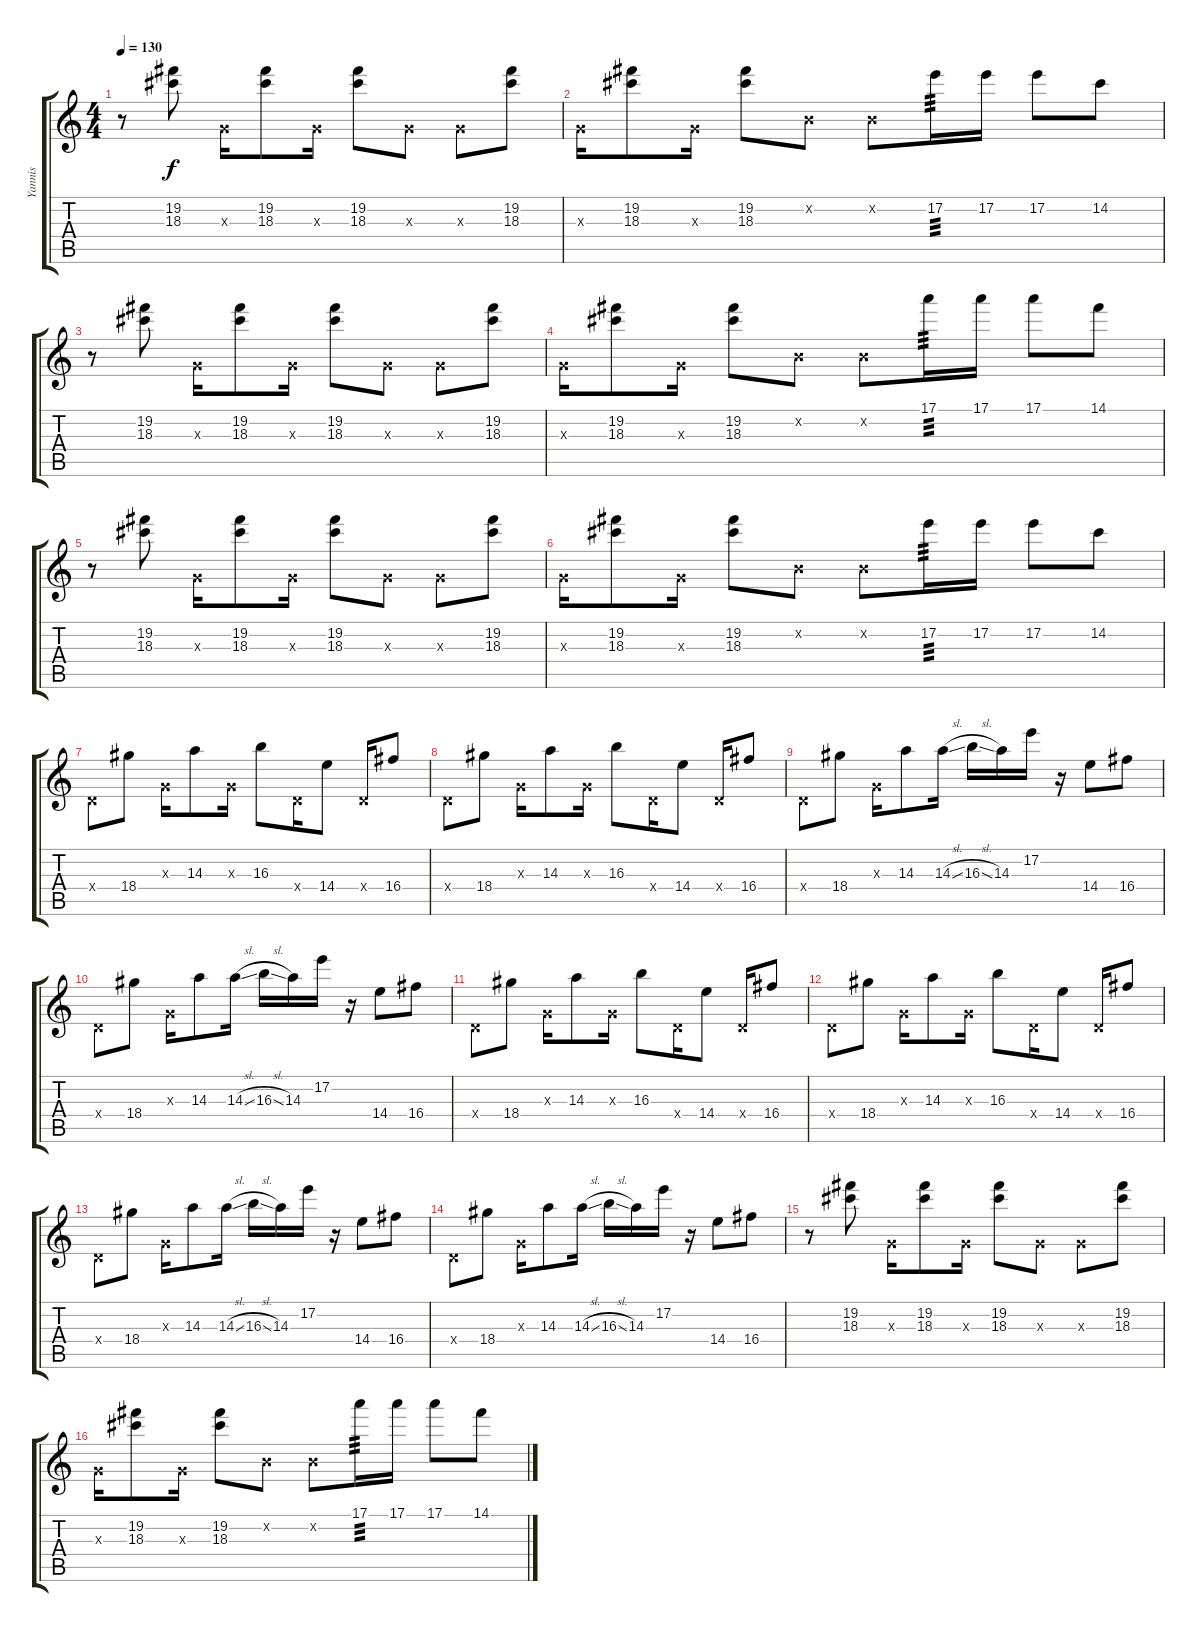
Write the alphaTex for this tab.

\track ("Yannis" "Yannis") {instrument electricguitarclean}
\staff {score tabs}
\tuning (E4 B3 G3 D3 A2 E2) {hide}
\ts (4 4)
\tempo 130
\clef g2
\ks c
r.8{dy f} (19.2 18.3).8 0.3{x}.16 (19.2 18.3).8 0.3{x}.16 (19.2 18.3).8 0.3{x}.8 0.3{x}.8 (19.2 18.3).8 |
0.3{x}.16 (19.2 18.3).8 0.3{x}.16 (19.2 18.3).8 0.2{x}.8 0.2{x}.8 17.2.16{tp 3} 17.2.16 17.2.8 14.2.8 |
r.8 (19.2 18.3).8 0.3{x}.16 (19.2 18.3).8 0.3{x}.16 (19.2 18.3).8 0.3{x}.8 0.3{x}.8 (19.2 18.3).8 |
0.3{x}.16 (19.2 18.3).8 0.3{x}.16 (19.2 18.3).8 0.2{x}.8 0.2{x}.8 17.1.16{tp 3} 17.1.16 17.1.8 14.1.8 |
r.8 (19.2 18.3).8 0.3{x}.16 (19.2 18.3).8 0.3{x}.16 (19.2 18.3).8 0.3{x}.8 0.3{x}.8 (19.2 18.3).8 |
0.3{x}.16 (19.2 18.3).8 0.3{x}.16 (19.2 18.3).8 0.2{x}.8 0.2{x}.8 17.2.16{tp 3} 17.2.16 17.2.8 14.2.8 |
0.4{x}.8 18.4.8 0.3{x}.16 14.3.8 0.3{x}.16 16.3.8 0.4{x}.16 14.4.8 0.4{x}.16 16.4.8 |
0.4{x}.8 18.4.8 0.3{x}.16 14.3.8 0.3{x}.16 16.3.8 0.4{x}.16 14.4.8 0.4{x}.16 16.4.8 |
0.4{x}.8 18.4.8 0.3{x}.16 14.3.8 14.3{sl}.16 16.3{sl}.16 14.3.16 17.2.16 r.16 14.4.8 16.4.8 |
0.4{x}.8 18.4.8 0.3{x}.16 14.3.8 14.3{sl}.16 16.3{sl}.16 14.3.16 17.2.16 r.16 14.4.8 16.4.8 |
0.4{x}.8 18.4.8 0.3{x}.16 14.3.8 0.3{x}.16 16.3.8 0.4{x}.16 14.4.8 0.4{x}.16 16.4.8 |
0.4{x}.8 18.4.8 0.3{x}.16 14.3.8 0.3{x}.16 16.3.8 0.4{x}.16 14.4.8 0.4{x}.16 16.4.8 |
0.4{x}.8 18.4.8 0.3{x}.16 14.3.8 14.3{sl}.16 16.3{sl}.16 14.3.16 17.2.16 r.16 14.4.8 16.4.8 |
0.4{x}.8 18.4.8 0.3{x}.16 14.3.8 14.3{sl}.16 16.3{sl}.16 14.3.16 17.2.16 r.16 14.4.8 16.4.8 |
r.8 (19.2 18.3).8 0.3{x}.16 (19.2 18.3).8 0.3{x}.16 (19.2 18.3).8 0.3{x}.8 0.3{x}.8 (19.2 18.3).8 |
0.3{x}.16 (19.2 18.3).8 0.3{x}.16 (19.2 18.3).8 0.2{x}.8 0.2{x}.8 17.1.16{tp 3} 17.1.16 17.1.8 14.1.8
